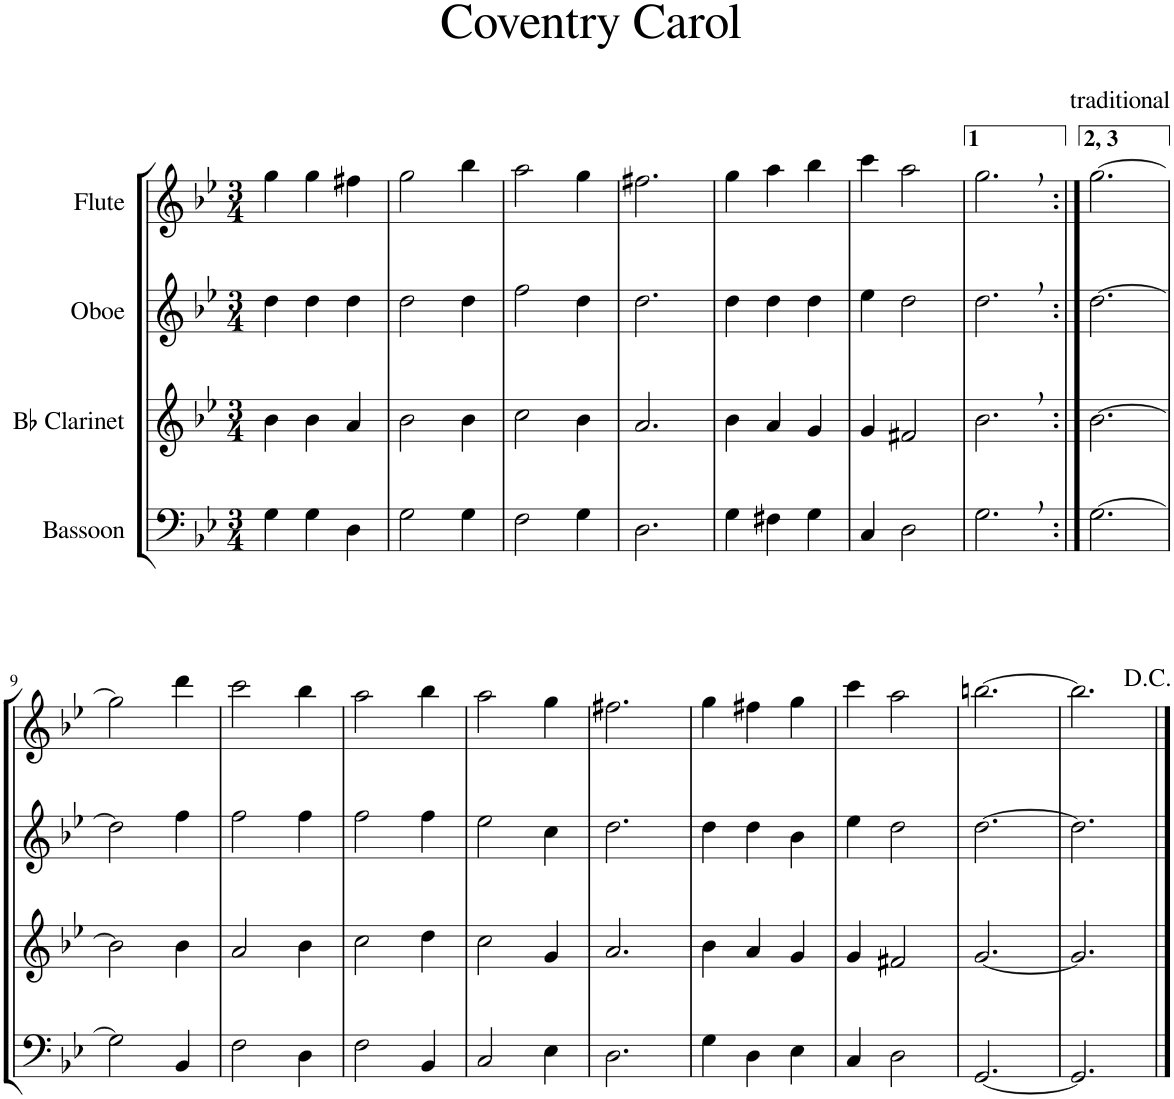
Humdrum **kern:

**kern	**kern	**kern	**kern
*part4	*part3	*part2	*part1
*staff4	*staff3	*staff2	*staff1
*I"Bassoon	*I"Bb Clarinet	*I"Oboe	*I"Flute
*I'Bsn	*I'Cl	*I'Ob	*I'Fl
*clefF4	*clefG2	*clefG2	*clefG2
*	*ITrd1c2	*	*
*k[b-e-]	*k[b-e-]	*k[b-e-]	*k[b-e-]
*M3/4	*M3/4	*M3/4	*M3/4
=1	=1	=1	=1
4G\	4b-\	4dd\	4gg\
4G\	4b-\	4dd\	4gg\
4D\	4a/	4dd\	4ff#X\
=2	=2	=2	=2
2G\	2b-\	2dd\	2gg\
4G\	4b-\	4dd\	4bb-\
=3	=3	=3	=3
2F\	2cc\	2ff\	2aa\
4G\	4b-\	4dd\	4gg\
=4	=4	=4	=4
2.D\	2.a/	2.dd\	2.ff#X\
=5	=5	=5	=5
4G\	4b-\	4dd\	4gg\
4F#X\	4a/	4dd\	4aa\
4G\	4g/	4dd\	4bb-\
=6	=6	=6	=6
4C/	4g/	4ee-\	4ccc\
2D\	2f#X/	2dd\	2aa\
=7	=7	=7	=7
2.G,\	2.b-,\	2.dd,\	2.gg,\
=8:|!	=8:|!	=8:|!	=8:|!
[2.G\	[2.b-\	[2.dd\	[2.gg\
!!LO:LB:g=z
=9	=9	=9	=9
2G\]	2b-\]	2dd\]	2gg\]
4BB-/	4b-\	4ff\	4ddd\
=10	=10	=10	=10
2F\	2a/	2ff\	2ccc\
4D\	4b-\	4ff\	4bb-\
=11	=11	=11	=11
2F\	2cc\	2ff\	2aa\
4BB-/	4dd\	4ff\	4bb-\
=12	=12	=12	=12
2C/	2cc\	2ee-\	2aa\
4E-\	4g/	4cc\	4gg\
=13	=13	=13	=13
2.D\	2.a/	2.dd\	2.ff#X\
=14	=14	=14	=14
4G\	4b-\	4dd\	4gg\
4D\	4a/	4dd\	4ff#X\
4E-\	4g/	4b-\	4gg\
=15	=15	=15	=15
4C/	4g/	4ee-\	4ccc\
2D\	2f#X/	2dd\	2aa\
=16	=16	=16	=16
[2.GG/	[2.g/	[2.dd\	[2.bbn\
=17	=17	=17	=17
2.GG/]	2.g/]	2.dd\]	2.bb\]
==	==	==	==
*-	*-	*-	*-
